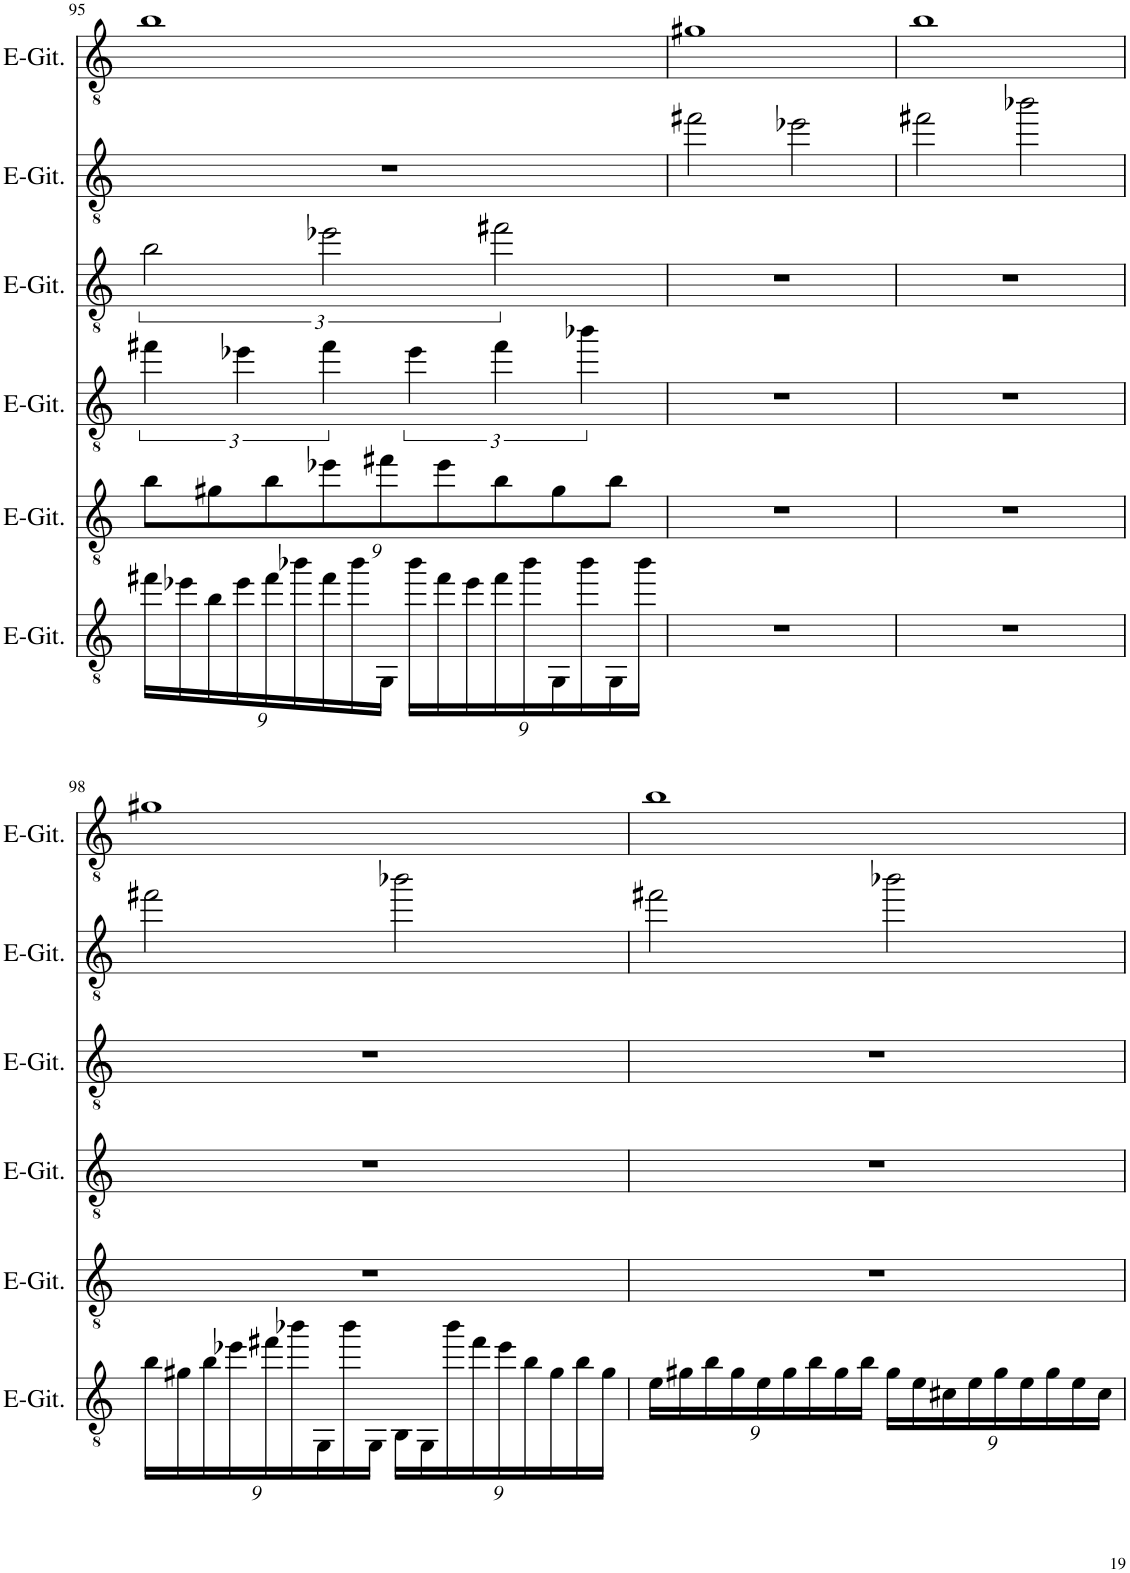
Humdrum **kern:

**kern	**kern	**kern	**kern	**kern	**kern
*part6	*part5	*part4	*part3	*part2	*part1
*staff6	*staff5	*staff4	*staff3	*staff2	*staff1
*I"Elektrische Gitarre	*I"Elektrische Gitarre	*I"Elektrische Gitarre	*I"Elektrische Gitarre	*I"Elektrische Gitarre	*I"Elektrische Gitarre
*I'E-Git.	*I'E-Git.	*I'E-Git.	*I'E-Git.	*I'E-Git.	*I'E-Git.
!!LO:PB:g=z
*clefGv2	*clefGv2	*clefGv2	*clefGv2	*clefGv2	*clefGv2
*k[]	*k[]	*k[]	*k[]	*k[]	*k[]
*M4/4	*M4/4	*M4/4	*M4/4	*M4/4	*M4/4
*Xbrackettup	*Xbrackettup	*	*	*	*
=95	=95	=95	=95	=95	=95
18ff#X\LL	9b\L	6ff#X\	3b\	1r	1b
18ee-X\	.	.	.	.	.
18b\	9g#X\	.	.	.	.
18ee-\	.	6ee-X\	.	.	.
18ff#\	9b\	.	.	.	.
18bb-X\	.	.	.	.	.
18ff#\	9ee-X\	6ff#\	3ee-X\	.	.
18bb-\	.	.	.	.	.
18GG\JJ	9ff#X\	.	.	.	.
18bb-\LL	.	6ee-\	.	.	.
18ff#\	9ee-\	.	.	.	.
18ee-\	.	.	.	.	.
18ff#\	9b\	6ff#\	3ff#X\	.	.
18bb-\	.	.	.	.	.
18GG\	9g#\	.	.	.	.
18bb-\	.	6bb-X\	.	.	.
18GG\	9b\J	.	.	.	.
18bb-\JJ	.	.	.	.	.
=96	=96	=96	=96	=96	=96
1r	1r	1r	1r	2ff#X\	1g#X
.	.	.	.	2ee-X\	.
=97	=97	=97	=97	=97	=97
1r	1r	1r	1r	2ff#X\	1b
.	.	.	.	2bb-X\	.
!!LO:LB:g=z
=98	=98	=98	=98	=98	=98
18b\LL	1r	1r	1r	2ff#X\	1g#X
18g#X\	.	.	.	.	.
18b\	.	.	.	.	.
18ee-X\	.	.	.	.	.
18ff#X\	.	.	.	.	.
18bb-X\	.	.	.	.	.
18GG\	.	.	.	.	.
18bb-\	.	.	.	.	.
18GG\JJ	.	.	.	.	.
18BB\LL	.	.	.	2bb-X\	.
18GG\	.	.	.	.	.
18bb-\	.	.	.	.	.
18ff#\	.	.	.	.	.
18ee-\	.	.	.	.	.
18b\	.	.	.	.	.
18g#\	.	.	.	.	.
18b\	.	.	.	.	.
18g#\JJ	.	.	.	.	.
=99	=99	=99	=99	=99	=99
18e\LL	1r	1r	1r	2ff#X\	1b
18g#X\	.	.	.	.	.
18b\	.	.	.	.	.
18g#\	.	.	.	.	.
18e\	.	.	.	.	.
18g#\	.	.	.	.	.
18b\	.	.	.	.	.
18g#\	.	.	.	.	.
18b\JJ	.	.	.	.	.
18g#\LL	.	.	.	2bb-X\	.
18e\	.	.	.	.	.
18c#X\	.	.	.	.	.
18e\	.	.	.	.	.
18g#\	.	.	.	.	.
18e\	.	.	.	.	.
18g#\	.	.	.	.	.
18e\	.	.	.	.	.
18c#\JJ	.	.	.	.	.
=	=	=	=	=	=
*-	*-	*-	*-	*-	*-
